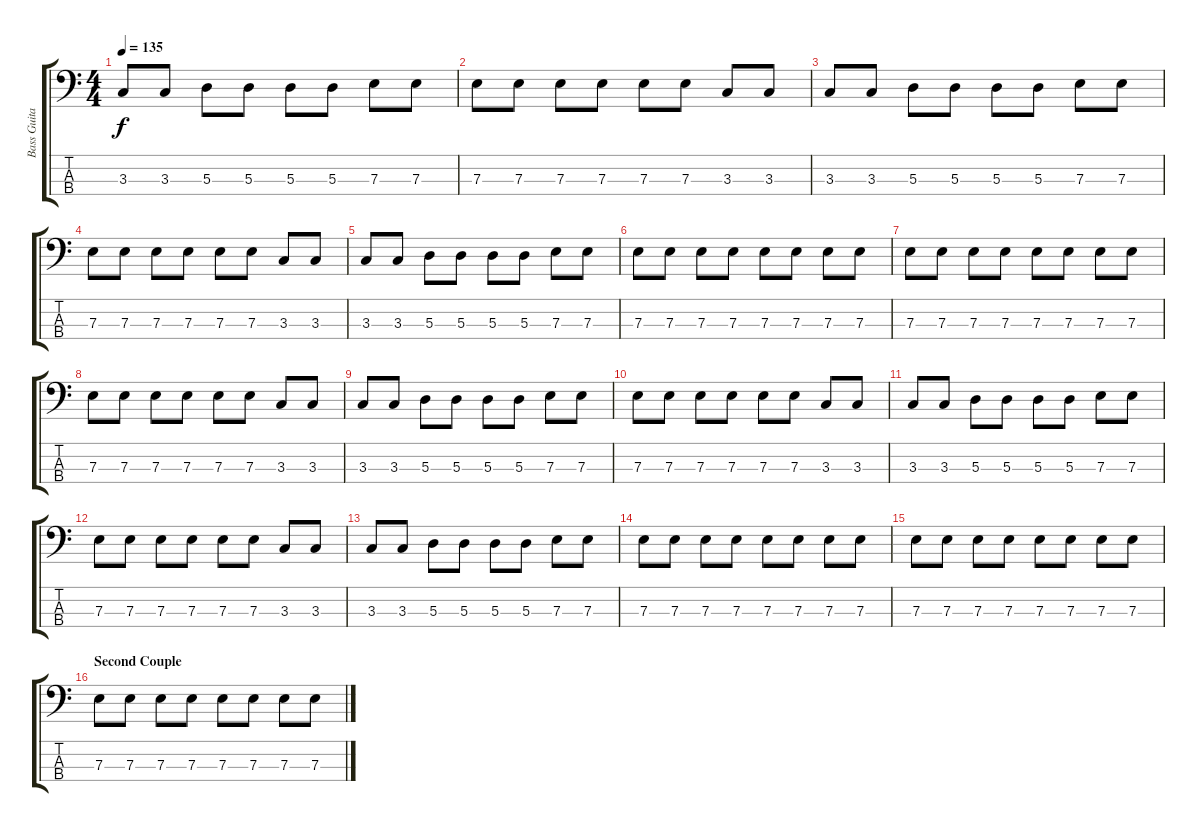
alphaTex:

\track ("Bass Guitar" "Bass Guita") {instrument electricbassfinger}
\staff {score tabs}
\tuning (G2 D2 A1 E1) {hide}
\ts (4 4)
\tempo 135
\clef f4
\ks c
3.3.8{dy f} 3.3.8 5.3.8 5.3.8 5.3.8 5.3.8 7.3.8 7.3.8 |
7.3.8 7.3.8 7.3.8 7.3.8 7.3.8 7.3.8 3.3.8 3.3.8 |
3.3.8 3.3.8 5.3.8 5.3.8 5.3.8 5.3.8 7.3.8 7.3.8 |
7.3.8 7.3.8 7.3.8 7.3.8 7.3.8 7.3.8 3.3.8 3.3.8 |
3.3.8 3.3.8 5.3.8 5.3.8 5.3.8 5.3.8 7.3.8 7.3.8 |
7.3.8 7.3.8 7.3.8 7.3.8 7.3.8 7.3.8 7.3.8 7.3.8 |
7.3.8 7.3.8 7.3.8 7.3.8 7.3.8 7.3.8 7.3.8 7.3.8 |
7.3.8 7.3.8 7.3.8 7.3.8 7.3.8 7.3.8 3.3.8 3.3.8 |
3.3.8 3.3.8 5.3.8 5.3.8 5.3.8 5.3.8 7.3.8 7.3.8 |
7.3.8 7.3.8 7.3.8 7.3.8 7.3.8 7.3.8 3.3.8 3.3.8 |
3.3.8 3.3.8 5.3.8 5.3.8 5.3.8 5.3.8 7.3.8 7.3.8 |
7.3.8 7.3.8 7.3.8 7.3.8 7.3.8 7.3.8 3.3.8 3.3.8 |
3.3.8 3.3.8 5.3.8 5.3.8 5.3.8 5.3.8 7.3.8 7.3.8 |
7.3.8 7.3.8 7.3.8 7.3.8 7.3.8 7.3.8 7.3.8 7.3.8 |
7.3.8 7.3.8 7.3.8 7.3.8 7.3.8 7.3.8 7.3.8 7.3.8 |
\section ("" "Second Couple")
7.3.8 7.3.8 7.3.8 7.3.8 7.3.8 7.3.8 7.3.8 7.3.8
